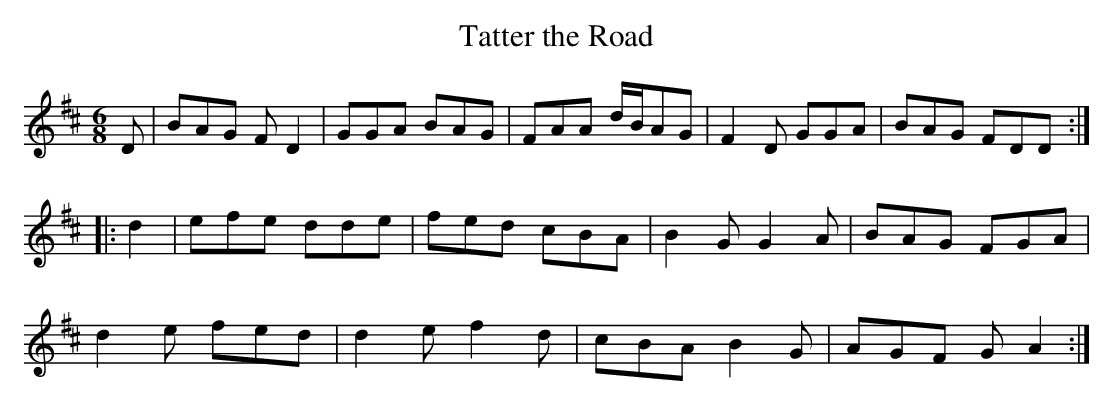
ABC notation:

X:1
T:Tatter the Road
M:6/8
L:1/8
K:D
D|BAG FD2|GGA BAG|FAA d/B/AG|F2 D GGA|BAG FDD:|
|:d2|efe dde| fed cBA|B2G G2A|BAG FGA|
d2e fed|d2e f2d|cBA B2G|AGF GA2:|]
